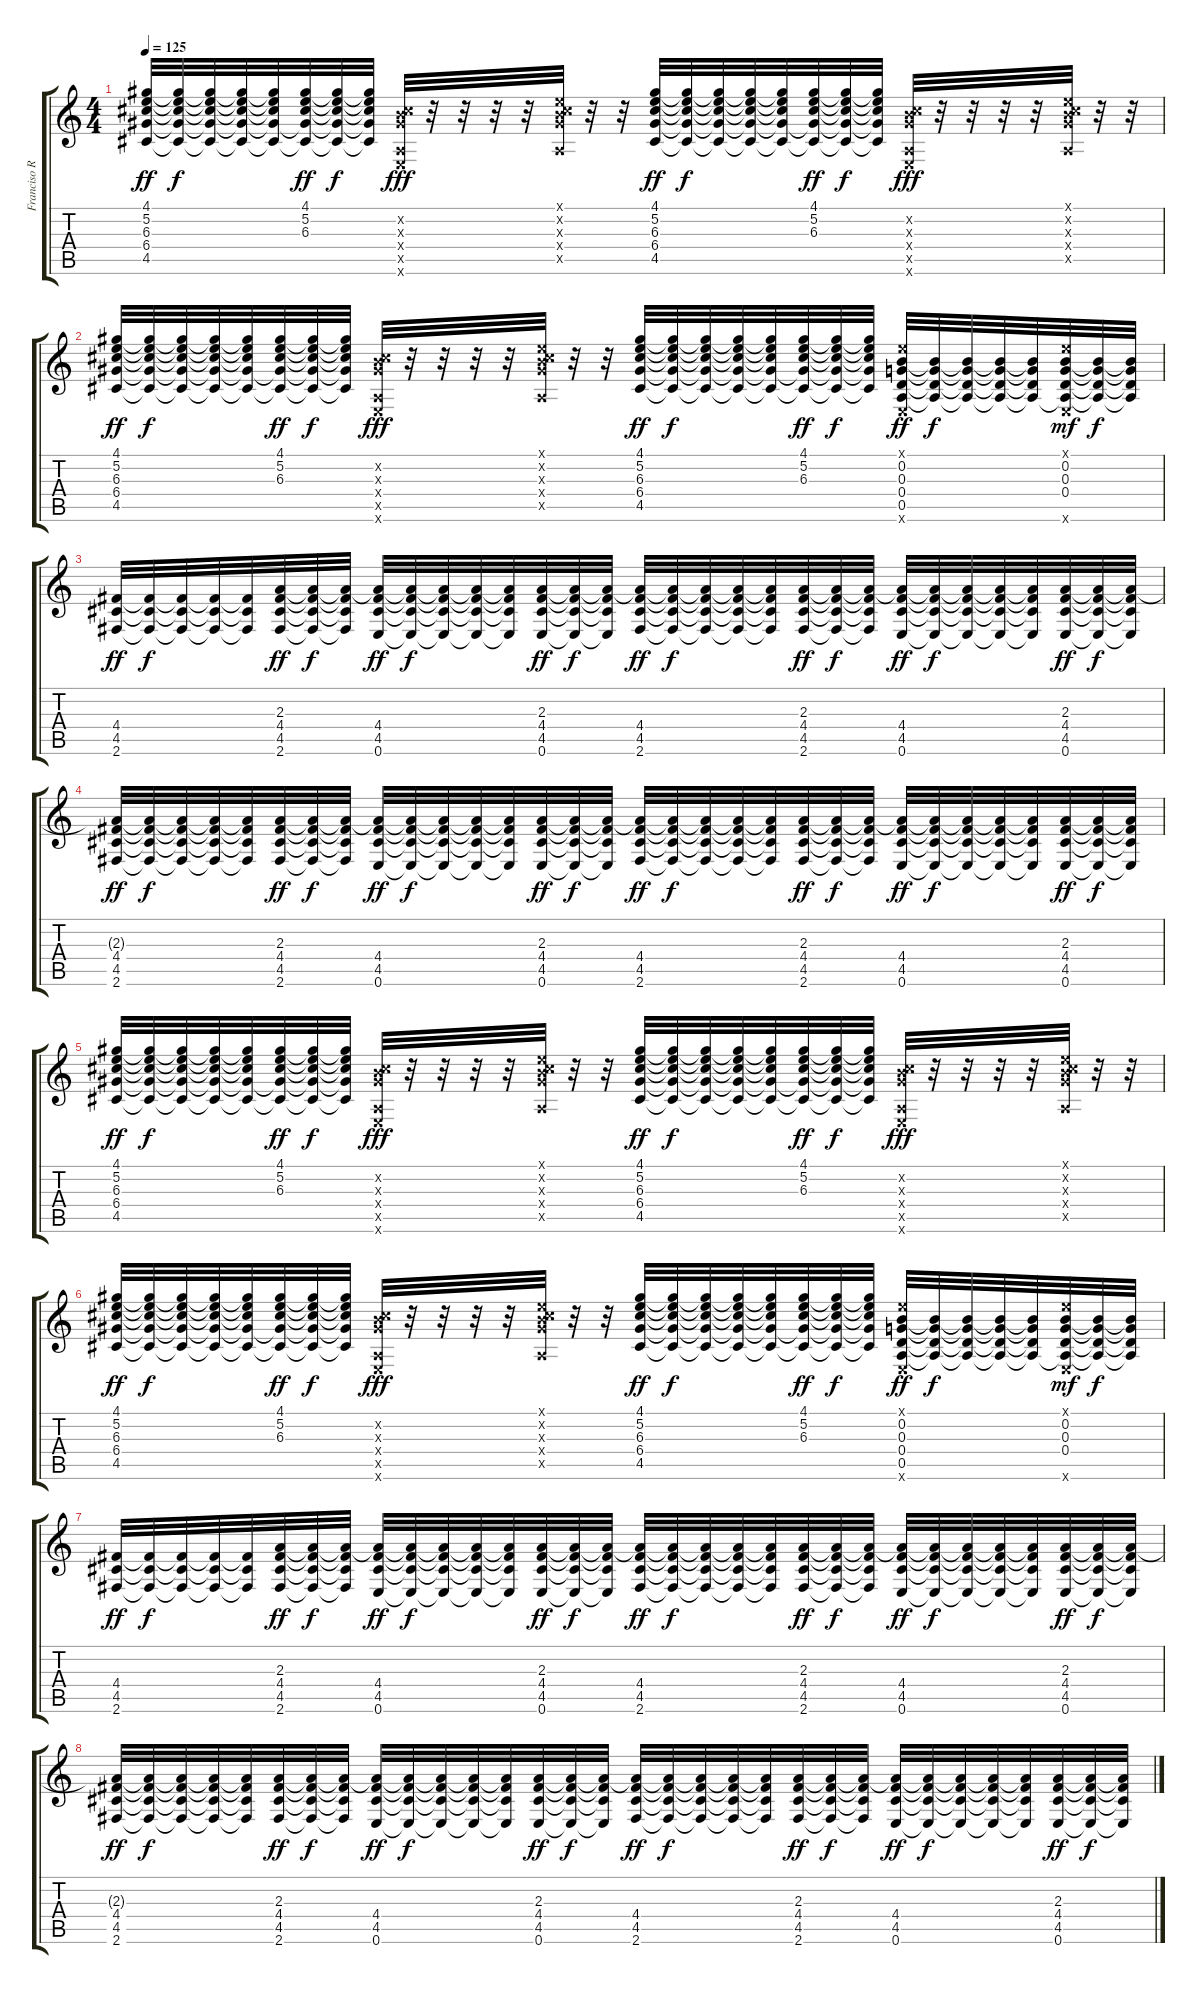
\track ("Franciso Risso E mayor" "Franciso R") {instrument distortionguitar}
\staff {score tabs}
\tuning (E4 B3 G3 D3 A2 E2) {hide}
\ts (4 4)
\tempo 125
\clef g2
\ks c
(4.1 5.2 6.3 6.4 4.5).32{dy ff} (4.1{t} 5.2{t} 6.3{t} 6.4{t} 4.5{t}).32{dy f} (4.1{t} 5.2{t} 6.3{t} 6.4{t} 4.5{t}).32 (4.1{t} 5.2{t} 6.3{t} 6.4{t} 4.5{t}).32 (4.1{t} 5.2{t} 6.3{t} 6.4{t} 4.5{t}).32 (4.1 5.2 6.3 6.4{t} 4.5{t}).32{dy ff} (4.1{t} 5.2{t} 6.3{t} 6.4{t} 4.5{t}).32{dy f} (4.1{t} 5.2{t} 6.3{t} 6.4{t} 4.5{t}).32 (0.2{x} 6.3{x} 6.4{x} 0.5{x} 0.6{x}).32{dy fff} r.32 r.32 r.32 r.32 (0.1{x} 0.2{x} 6.3{x} 6.4{x} 0.5{x}).32 r.32 r.32 (4.1 5.2 6.3 6.4 4.5).32{dy ff} (4.1{t} 5.2{t} 6.3{t} 6.4{t} 4.5{t}).32{dy f} (4.1{t} 5.2{t} 6.3{t} 6.4{t} 4.5{t}).32 (4.1{t} 5.2{t} 6.3{t} 6.4{t} 4.5{t}).32 (4.1{t} 5.2{t} 6.3{t} 6.4{t} 4.5{t}).32 (4.1 5.2 6.3 6.4{t} 4.5{t}).32{dy ff} (4.1{t} 5.2{t} 6.3{t} 6.4{t} 4.5{t}).32{dy f} (4.1{t} 5.2{t} 6.3{t} 6.4{t} 4.5{t}).32 (0.2{x} 6.3{x} 6.4{x} 0.5{x} 0.6{x}).32{dy fff} r.32 r.32 r.32 r.32 (0.1{x} 0.2{x} 6.3{x} 6.4{x} 0.5{x}).32 r.32 r.32 |
(4.1 5.2 6.3 6.4 4.5).32{dy ff} (4.1{t} 5.2{t} 6.3{t} 6.4{t} 4.5{t}).32{dy f} (4.1{t} 5.2{t} 6.3{t} 6.4{t} 4.5{t}).32 (4.1{t} 5.2{t} 6.3{t} 6.4{t} 4.5{t}).32 (4.1{t} 5.2{t} 6.3{t} 6.4{t} 4.5{t}).32 (4.1 5.2 6.3 6.4{t} 4.5{t}).32{dy ff} (4.1{t} 5.2{t} 6.3{t} 6.4{t} 4.5{t}).32{dy f} (4.1{t} 5.2{t} 6.3{t} 6.4{t} 4.5{t}).32 (0.2{x} 6.3{x} 6.4{x} 0.5{x} 0.6{x}).32{dy fff} r.32 r.32 r.32 r.32 (0.1{x} 0.2{x} 6.3{x} 6.4{x} 0.5{x}).32 r.32 r.32 (4.1 5.2 6.3 6.4 4.5).32{dy ff} (4.1{t} 5.2{t} 6.3{t} 6.4{t} 4.5{t}).32{dy f} (4.1{t} 5.2{t} 6.3{t} 6.4{t} 4.5{t}).32 (4.1{t} 5.2{t} 6.3{t} 6.4{t} 4.5{t}).32 (4.1{t} 5.2{t} 6.3{t} 6.4{t} 4.5{t}).32 (4.1 5.2 6.3 6.4{t} 4.5{t}).32{dy ff} (4.1{t} 5.2{t} 6.3{t} 6.4{t} 4.5{t}).32{dy f} (4.1{t} 5.2{t} 6.3{t} 6.4{t} 4.5{t}).32 (0.1{x} 0.2 0.3 0.4 0.5 0.6{x}).32{dy ff} (0.2{t} 0.3{t} 0.4{t} 0.5{t}).32{dy f} (0.2{t} 0.3{t} 0.4{t} 0.5{t}).32 (0.2{t} 0.3{t} 0.4{t} 0.5{t}).32 (0.2{t} 0.3{t} 0.4{t} 0.5{t}).32 (0.1{x} 0.2 0.3 0.4 0.5{t} 0.6{x}).32{dy mf} (0.2{t} 0.3{t} 0.4{t} 0.5{t}).32{dy f} (0.2{t} 0.3{t} 0.4{t} 0.5{t}).32 |
(4.4 4.5 2.6).32{dy ff} (4.4{t} 4.5{t} 2.6{t}).32{dy f} (4.4{t} 4.5{t} 2.6{t}).32 (4.4{t} 4.5{t} 2.6{t}).32 (4.4{t} 4.5{t} 2.6{t}).32 (2.3 4.4 4.5 2.6).32{dy ff} (2.3{t} 4.4{t} 4.5{t} 2.6{t}).32{dy f} (2.3{t} 4.4{t} 4.5{t} 2.6{t}).32 (2.3{t} 4.4 4.5 0.6).32{dy ff} (2.3{t} 4.4{t} 4.5{t} 0.6{t}).32{dy f} (2.3{t} 4.4{t} 4.5{t} 0.6{t}).32 (2.3{t} 4.4{t} 4.5{t} 0.6{t}).32 (2.3{t} 4.4{t} 4.5{t} 0.6{t}).32 (2.3 4.4 4.5 0.6).32{dy ff} (2.3{t} 4.4{t} 4.5{t} 0.6{t}).32{dy f} (2.3{t} 4.4{t} 4.5{t} 0.6{t}).32 (2.3{t} 4.4 4.5 2.6).32{dy ff} (2.3{t} 4.4{t} 4.5{t} 2.6{t}).32{dy f} (2.3{t} 4.4{t} 4.5{t} 2.6{t}).32 (2.3{t} 4.4{t} 4.5{t} 2.6{t}).32 (2.3{t} 4.4{t} 4.5{t} 2.6{t}).32 (2.3 4.4 4.5 2.6).32{dy ff} (2.3{t} 4.4{t} 4.5{t} 2.6{t}).32{dy f} (2.3{t} 4.4{t} 4.5{t} 2.6{t}).32 (2.3{t} 4.4 4.5 0.6).32{dy ff} (2.3{t} 4.4{t} 4.5{t} 0.6{t}).32{dy f} (2.3{t} 4.4{t} 4.5{t} 0.6{t}).32 (2.3{t} 4.4{t} 4.5{t} 0.6{t}).32 (2.3{t} 4.4{t} 4.5{t} 0.6{t}).32 (2.3 4.4 4.5 0.6).32{dy ff} (2.3{t} 4.4{t} 4.5{t} 0.6{t}).32{dy f} (2.3{t} 4.4{t} 4.5{t} 0.6{t}).32 |
(2.3{t} 4.4 4.5 2.6).32{dy ff} (2.3{t} 4.4{t} 4.5{t} 2.6{t}).32{dy f} (2.3{t} 4.4{t} 4.5{t} 2.6{t}).32 (2.3{t} 4.4{t} 4.5{t} 2.6{t}).32 (2.3{t} 4.4{t} 4.5{t} 2.6{t}).32 (2.3 4.4 4.5 2.6).32{dy ff} (2.3{t} 4.4{t} 4.5{t} 2.6{t}).32{dy f} (2.3{t} 4.4{t} 4.5{t} 2.6{t}).32 (2.3{t} 4.4 4.5 0.6).32{dy ff} (2.3{t} 4.4{t} 4.5{t} 0.6{t}).32{dy f} (2.3{t} 4.4{t} 4.5{t} 0.6{t}).32 (2.3{t} 4.4{t} 4.5{t} 0.6{t}).32 (2.3{t} 4.4{t} 4.5{t} 0.6{t}).32 (2.3 4.4 4.5 0.6).32{dy ff} (2.3{t} 4.4{t} 4.5{t} 0.6{t}).32{dy f} (2.3{t} 4.4{t} 4.5{t} 0.6{t}).32 (2.3{t} 4.4 4.5 2.6).32{dy ff} (2.3{t} 4.4{t} 4.5{t} 2.6{t}).32{dy f} (2.3{t} 4.4{t} 4.5{t} 2.6{t}).32 (2.3{t} 4.4{t} 4.5{t} 2.6{t}).32 (2.3{t} 4.4{t} 4.5{t} 2.6{t}).32 (2.3 4.4 4.5 2.6).32{dy ff} (2.3{t} 4.4{t} 4.5{t} 2.6{t}).32{dy f} (2.3{t} 4.4{t} 4.5{t} 2.6{t}).32 (2.3{t} 4.4 4.5 0.6).32{dy ff} (2.3{t} 4.4{t} 4.5{t} 0.6{t}).32{dy f} (2.3{t} 4.4{t} 4.5{t} 0.6{t}).32 (2.3{t} 4.4{t} 4.5{t} 0.6{t}).32 (2.3{t} 4.4{t} 4.5{t} 0.6{t}).32 (2.3 4.4 4.5 0.6).32{dy ff} (2.3{t} 4.4{t} 4.5{t} 0.6{t}).32{dy f} (2.3{t} 4.4{t} 4.5{t} 0.6{t}).32 |
(4.1 5.2 6.3 6.4 4.5).32{dy ff} (4.1{t} 5.2{t} 6.3{t} 6.4{t} 4.5{t}).32{dy f} (4.1{t} 5.2{t} 6.3{t} 6.4{t} 4.5{t}).32 (4.1{t} 5.2{t} 6.3{t} 6.4{t} 4.5{t}).32 (4.1{t} 5.2{t} 6.3{t} 6.4{t} 4.5{t}).32 (4.1 5.2 6.3 6.4{t} 4.5{t}).32{dy ff} (4.1{t} 5.2{t} 6.3{t} 6.4{t} 4.5{t}).32{dy f} (4.1{t} 5.2{t} 6.3{t} 6.4{t} 4.5{t}).32 (0.2{x} 6.3{x} 6.4{x} 0.5{x} 0.6{x}).32{dy fff} r.32 r.32 r.32 r.32 (0.1{x} 0.2{x} 6.3{x} 6.4{x} 0.5{x}).32 r.32 r.32 (4.1 5.2 6.3 6.4 4.5).32{dy ff} (4.1{t} 5.2{t} 6.3{t} 6.4{t} 4.5{t}).32{dy f} (4.1{t} 5.2{t} 6.3{t} 6.4{t} 4.5{t}).32 (4.1{t} 5.2{t} 6.3{t} 6.4{t} 4.5{t}).32 (4.1{t} 5.2{t} 6.3{t} 6.4{t} 4.5{t}).32 (4.1 5.2 6.3 6.4{t} 4.5{t}).32{dy ff} (4.1{t} 5.2{t} 6.3{t} 6.4{t} 4.5{t}).32{dy f} (4.1{t} 5.2{t} 6.3{t} 6.4{t} 4.5{t}).32 (0.2{x} 6.3{x} 6.4{x} 0.5{x} 0.6{x}).32{dy fff} r.32 r.32 r.32 r.32 (0.1{x} 0.2{x} 6.3{x} 6.4{x} 0.5{x}).32 r.32 r.32 |
(4.1 5.2 6.3 6.4 4.5).32{dy ff} (4.1{t} 5.2{t} 6.3{t} 6.4{t} 4.5{t}).32{dy f} (4.1{t} 5.2{t} 6.3{t} 6.4{t} 4.5{t}).32 (4.1{t} 5.2{t} 6.3{t} 6.4{t} 4.5{t}).32 (4.1{t} 5.2{t} 6.3{t} 6.4{t} 4.5{t}).32 (4.1 5.2 6.3 6.4{t} 4.5{t}).32{dy ff} (4.1{t} 5.2{t} 6.3{t} 6.4{t} 4.5{t}).32{dy f} (4.1{t} 5.2{t} 6.3{t} 6.4{t} 4.5{t}).32 (0.2{x} 6.3{x} 6.4{x} 0.5{x} 0.6{x}).32{dy fff} r.32 r.32 r.32 r.32 (0.1{x} 0.2{x} 6.3{x} 6.4{x} 0.5{x}).32 r.32 r.32 (4.1 5.2 6.3 6.4 4.5).32{dy ff} (4.1{t} 5.2{t} 6.3{t} 6.4{t} 4.5{t}).32{dy f} (4.1{t} 5.2{t} 6.3{t} 6.4{t} 4.5{t}).32 (4.1{t} 5.2{t} 6.3{t} 6.4{t} 4.5{t}).32 (4.1{t} 5.2{t} 6.3{t} 6.4{t} 4.5{t}).32 (4.1 5.2 6.3 6.4{t} 4.5{t}).32{dy ff} (4.1{t} 5.2{t} 6.3{t} 6.4{t} 4.5{t}).32{dy f} (4.1{t} 5.2{t} 6.3{t} 6.4{t} 4.5{t}).32 (0.1{x} 0.2 0.3 0.4 0.5 0.6{x}).32{dy ff} (0.2{t} 0.3{t} 0.4{t} 0.5{t}).32{dy f} (0.2{t} 0.3{t} 0.4{t} 0.5{t}).32 (0.2{t} 0.3{t} 0.4{t} 0.5{t}).32 (0.2{t} 0.3{t} 0.4{t} 0.5{t}).32 (0.1{x} 0.2 0.3 0.4 0.5{t} 0.6{x}).32{dy mf} (0.2{t} 0.3{t} 0.4{t} 0.5{t}).32{dy f} (0.2{t} 0.3{t} 0.4{t} 0.5{t}).32 |
(4.4 4.5 2.6).32{dy ff} (4.4{t} 4.5{t} 2.6{t}).32{dy f} (4.4{t} 4.5{t} 2.6{t}).32 (4.4{t} 4.5{t} 2.6{t}).32 (4.4{t} 4.5{t} 2.6{t}).32 (2.3 4.4 4.5 2.6).32{dy ff} (2.3{t} 4.4{t} 4.5{t} 2.6{t}).32{dy f} (2.3{t} 4.4{t} 4.5{t} 2.6{t}).32 (2.3{t} 4.4 4.5 0.6).32{dy ff} (2.3{t} 4.4{t} 4.5{t} 0.6{t}).32{dy f} (2.3{t} 4.4{t} 4.5{t} 0.6{t}).32 (2.3{t} 4.4{t} 4.5{t} 0.6{t}).32 (2.3{t} 4.4{t} 4.5{t} 0.6{t}).32 (2.3 4.4 4.5 0.6).32{dy ff} (2.3{t} 4.4{t} 4.5{t} 0.6{t}).32{dy f} (2.3{t} 4.4{t} 4.5{t} 0.6{t}).32 (2.3{t} 4.4 4.5 2.6).32{dy ff} (2.3{t} 4.4{t} 4.5{t} 2.6{t}).32{dy f} (2.3{t} 4.4{t} 4.5{t} 2.6{t}).32 (2.3{t} 4.4{t} 4.5{t} 2.6{t}).32 (2.3{t} 4.4{t} 4.5{t} 2.6{t}).32 (2.3 4.4 4.5 2.6).32{dy ff} (2.3{t} 4.4{t} 4.5{t} 2.6{t}).32{dy f} (2.3{t} 4.4{t} 4.5{t} 2.6{t}).32 (2.3{t} 4.4 4.5 0.6).32{dy ff} (2.3{t} 4.4{t} 4.5{t} 0.6{t}).32{dy f} (2.3{t} 4.4{t} 4.5{t} 0.6{t}).32 (2.3{t} 4.4{t} 4.5{t} 0.6{t}).32 (2.3{t} 4.4{t} 4.5{t} 0.6{t}).32 (2.3 4.4 4.5 0.6).32{dy ff} (2.3{t} 4.4{t} 4.5{t} 0.6{t}).32{dy f} (2.3{t} 4.4{t} 4.5{t} 0.6{t}).32 |
(2.3{t} 4.4 4.5 2.6).32{dy ff} (2.3{t} 4.4{t} 4.5{t} 2.6{t}).32{dy f} (2.3{t} 4.4{t} 4.5{t} 2.6{t}).32 (2.3{t} 4.4{t} 4.5{t} 2.6{t}).32 (2.3{t} 4.4{t} 4.5{t} 2.6{t}).32 (2.3 4.4 4.5 2.6).32{dy ff} (2.3{t} 4.4{t} 4.5{t} 2.6{t}).32{dy f} (2.3{t} 4.4{t} 4.5{t} 2.6{t}).32 (2.3{t} 4.4 4.5 0.6).32{dy ff} (2.3{t} 4.4{t} 4.5{t} 0.6{t}).32{dy f} (2.3{t} 4.4{t} 4.5{t} 0.6{t}).32 (2.3{t} 4.4{t} 4.5{t} 0.6{t}).32 (2.3{t} 4.4{t} 4.5{t} 0.6{t}).32 (2.3 4.4 4.5 0.6).32{dy ff} (2.3{t} 4.4{t} 4.5{t} 0.6{t}).32{dy f} (2.3{t} 4.4{t} 4.5{t} 0.6{t}).32 (2.3{t} 4.4 4.5 2.6).32{dy ff} (2.3{t} 4.4{t} 4.5{t} 2.6{t}).32{dy f} (2.3{t} 4.4{t} 4.5{t} 2.6{t}).32 (2.3{t} 4.4{t} 4.5{t} 2.6{t}).32 (2.3{t} 4.4{t} 4.5{t} 2.6{t}).32 (2.3 4.4 4.5 2.6).32{dy ff} (2.3{t} 4.4{t} 4.5{t} 2.6{t}).32{dy f} (2.3{t} 4.4{t} 4.5{t} 2.6{t}).32 (2.3{t} 4.4 4.5 0.6).32{dy ff} (2.3{t} 4.4{t} 4.5{t} 0.6{t}).32{dy f} (2.3{t} 4.4{t} 4.5{t} 0.6{t}).32 (2.3{t} 4.4{t} 4.5{t} 0.6{t}).32 (2.3{t} 4.4{t} 4.5{t} 0.6{t}).32 (2.3 4.4 4.5 0.6).32{dy ff} (2.3{t} 4.4{t} 4.5{t} 0.6{t}).32{dy f} (2.3{t} 4.4{t} 4.5{t} 0.6{t}).32
